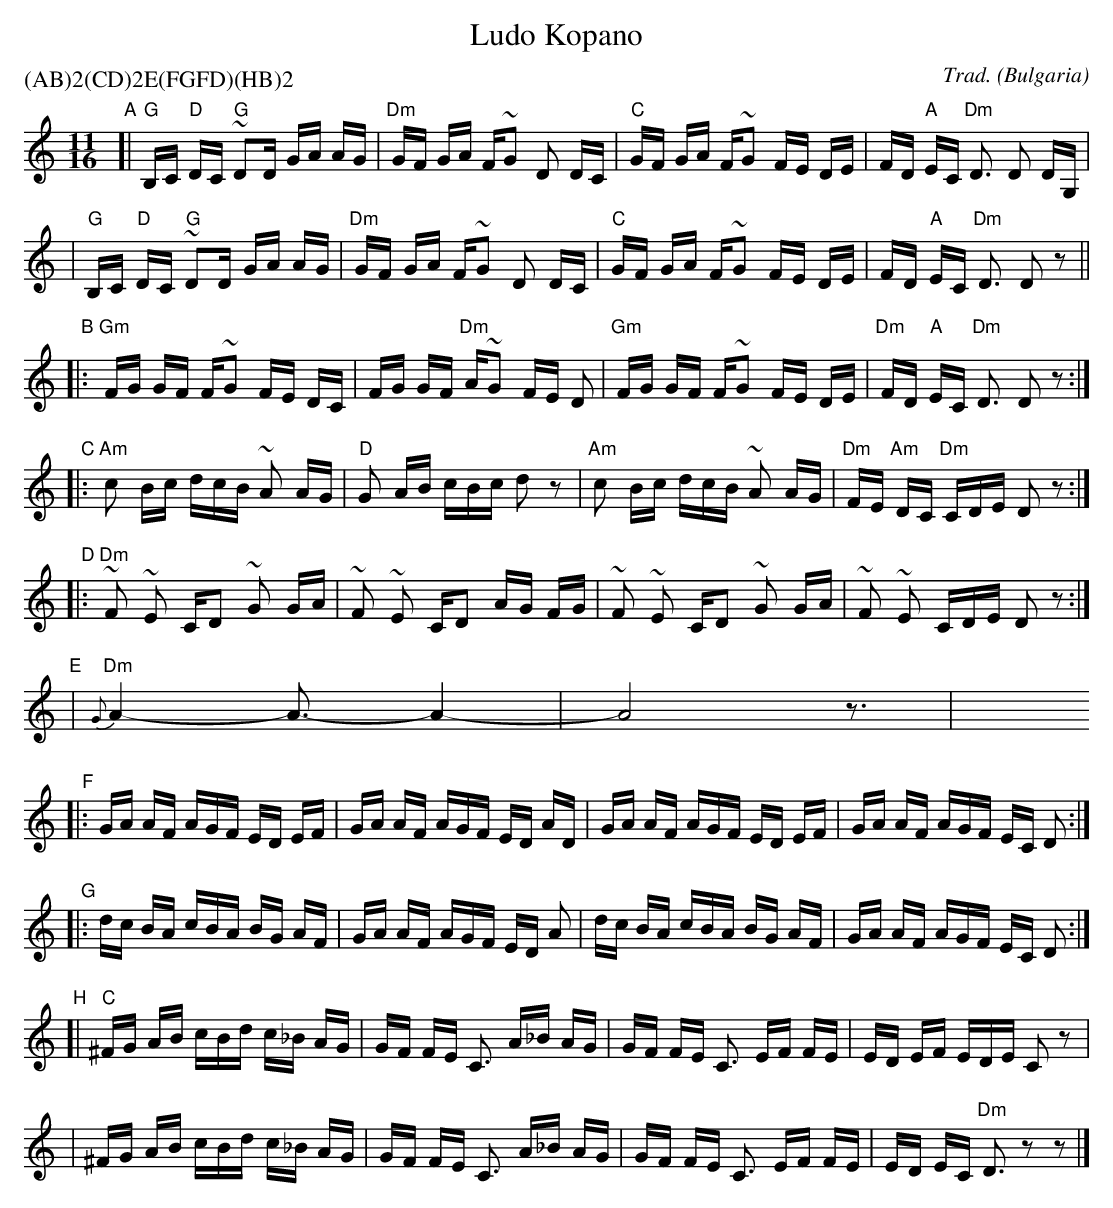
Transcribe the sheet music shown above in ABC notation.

X:1
T: Ludo Kopano
O: Bulgaria
C: Trad.
P: (AB)2(CD)2E(FGFD)(HB)2
M: 11/16
M: 11/16
L: 1/16
K: Am
"A"\
[|"G"B,C "D"DC "G"~D2D GA AG | "Dm"GF GA F~G2 D2 DC | "C"GF GA F~G2 FE DE | FD "A"EC "Dm"D3 D2 DG, |
| "G"B,C "D"DC "G"~D2D GA AG | "Dm"GF GA F~G2 D2 DC | "C"GF GA F~G2 FE DE | FD "A"EC "Dm"D3 D2 z2 ||
"B"\
|: "Gm"FG GF F~G2 FE DC | FG GF "Dm"A~G2 FE D2 | "Gm"FG GF F~G2 FE DE | "Dm"FD "A"EC "Dm"D3 D2 z2 :|
"C"\
|: "Am"c2 Bc dcB ~A2 AG | "D"G2 AB cBc d2 z2 | "Am"c2 Bc dcB ~A2 AG | "Dm"FE "Am"DC "Dm"CDE D2 z2 :|
"D"\
|: "Dm"~F2 ~E2 CD2 ~G2 GA | ~F2 ~E2 CD2 AG FG | ~F2 ~E2 CD2 ~G2 GA | ~F2 ~E2 CDE D2 z2 :|
"E"\
| "Dm"{G}A4-A3-A4- | A8 z3| y16 y16 y16 y16
"F"\
|: GA AF AGF ED EF | GA AF AGF ED AD | GA AF AGF ED EF | GA AF AGF EC D2 :|
"G"\
|: dc BA cBA BG AF | GA AF AGF ED A2 | dc BA cBA BG AF | GA AF AGF EC D2 :|
"H"\
[| "C"^FG AB cBd c_B AG | GF FE C3 A_B AG | GF FE C3 EF FE | ED EF EDE C2 z2 |
|  ^FG AB cBd c_B AG | GF FE C3 A_B AG | GF FE C3 EF FE | ED EC "Dm"D3 z2 z2 |]
